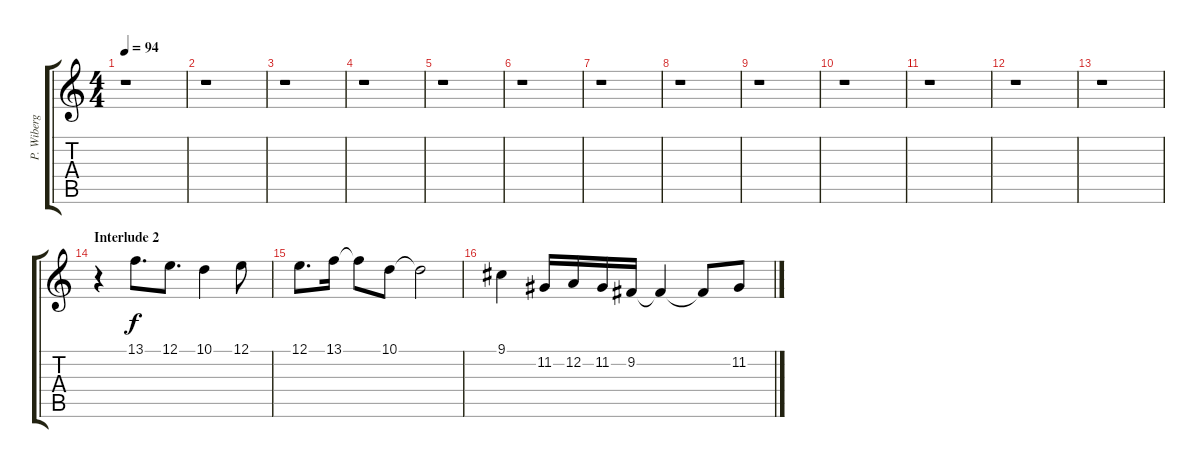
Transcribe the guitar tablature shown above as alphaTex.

\track ("P. Wiberg (Keyboards I)" "P. Wiberg ") {instrument synthstrings1}
\staff {score tabs}
\tuning (E4 A3 F3 D3 A2 D2) {hide}
\ts (4 4)
\tempo 94
\clef g2
\ks c
r.1{dy f} |
r.1 |
r.1 |
r.1 |
r.1 |
r.1 |
r.1 |
r.1 |
r.1 |
r.1 |
r.1 |
r.1 |
r.1 |
\section ("" "Interlude 2")
r.4 13.1.8{d} 12.1.8{d} 10.1.4 12.1.8 |
12.1.8{d} 13.1.16 13.1{t}.8 10.1.8 10.1{t}.2 |
9.1.4 11.2.16 12.2.16 11.2.16 9.2.16 9.2{t}.4 9.2{t}.8 11.2.8
